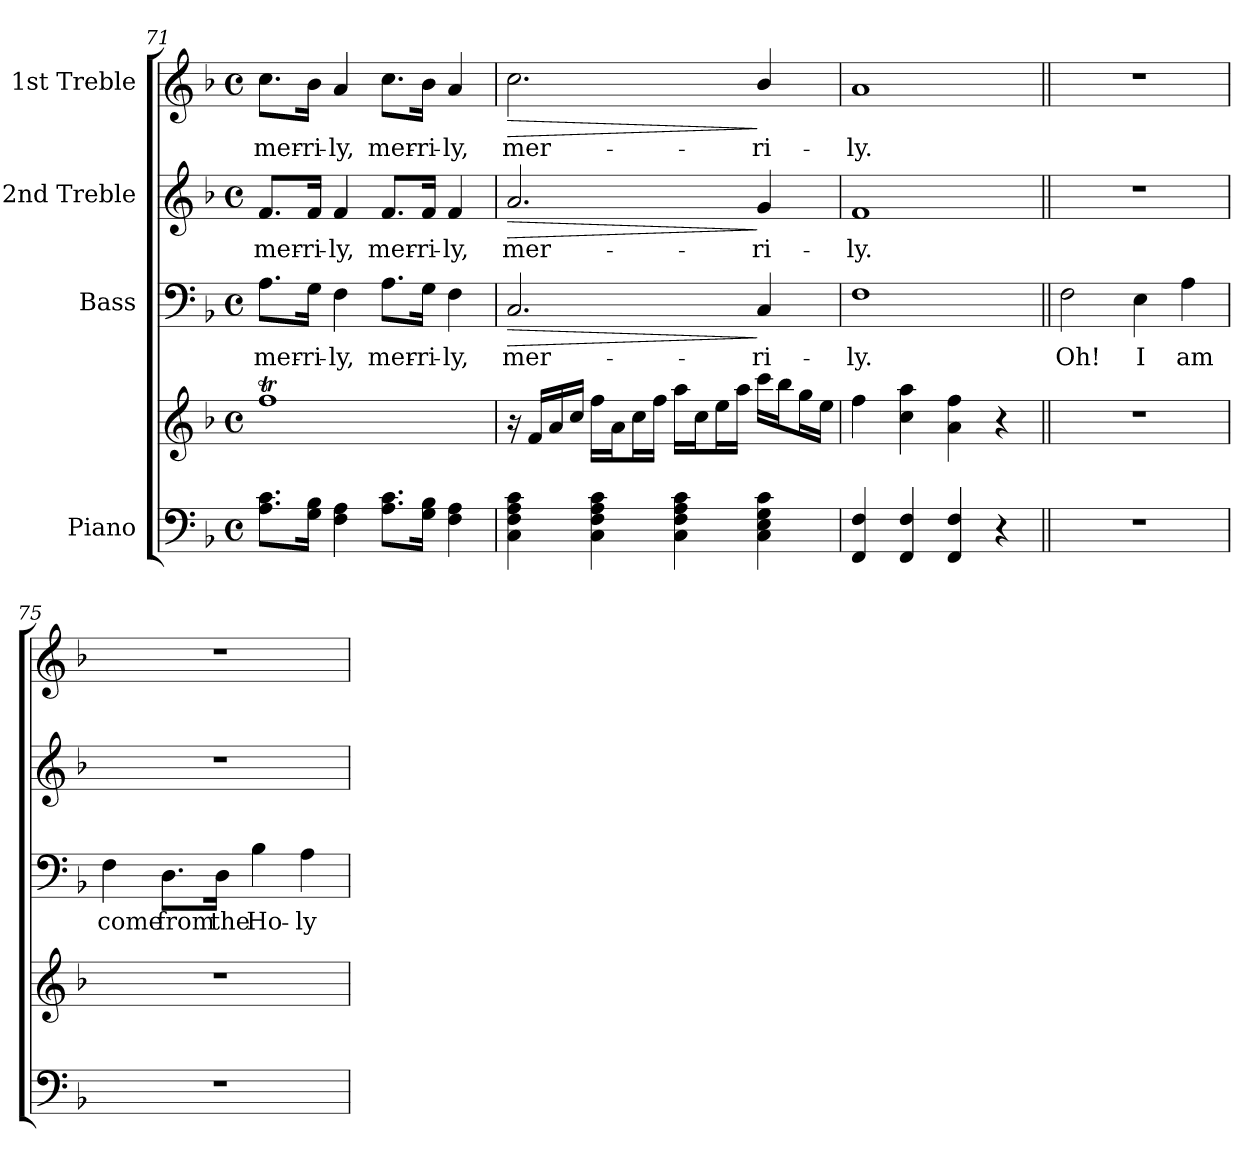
**kern	**kern	**kern	**text	**dynam	**kern	**text	**dynam	**kern	**text	**dynam
*part4	*part4	*part3	*part3	*part3	*part2	*part2	*part2	*part1	*part1	*part1
*staff5	*staff4	*staff3	*staff3	*staff3	*staff2	*staff2	*staff2	*staff1	*staff1	*staff1
*I"Piano	*	*I"Bass	*	*	*I"2nd Treble	*	*	*I"1st Treble	*	*
*clefF4	*clefG2	*clefF4	*	*	*clefG2	*	*	*clefG2	*	*
*k[b-]	*k[b-]	*k[b-]	*	*	*k[b-]	*	*	*k[b-]	*	*
*F:	*F:	*F:	*	*	*F:	*	*	*F:	*	*
*M4/4	*M4/4	*M4/4	*	*	*M4/4	*	*	*M4/4	*	*
*met(c)	*met(c)	*met(c)	*	*	*met(c)	*	*	*met(c)	*	*
=71	=71	=71	=71	=71	=71	=71	=71	=71	=71	=71
!	!	!	!LO:LY:b:color=#000000	!	!	!	!	!	!	!
!	!	!	!	!	!	!LO:LY:b:color=#000000	!	!	!	!
!	!	!	!	!	!	!	!	!	!LO:LY:b:color=#000000	!
8.Ai\ 8.ci\L	1ffTi	8.Ai\L	mer-	.	8.fi/L	mer-	.	8.cci\L	mer-	.
!	!	!	!LO:LY:b:color=#000000	!	!	!	!	!	!	!
!	!	!	!	!	!	!LO:LY:b:color=#000000	!	!	!	!
!	!	!	!	!	!	!	!	!	!LO:LY:b:color=#000000	!
16Gi\ 16B-i\Jk	.	16Gi\Jk	-ri-	.	16fi/Jk	-ri-	.	16b-i\Jk	-ri-	.
!	!	!	!LO:LY:b:color=#000000	!	!	!	!	!	!	!
!	!	!	!	!	!	!LO:LY:b:color=#000000	!	!	!	!
!	!	!	!	!	!	!	!	!	!LO:LY:b:color=#000000	!
4Fi\ 4Ai	.	4Fi\	-ly,	.	4fi/	-ly,	.	4ai/	-ly,	.
!	!	!	!LO:LY:b:color=#000000	!	!	!	!	!	!	!
!	!	!	!	!	!	!LO:LY:b:color=#000000	!	!	!	!
!	!	!	!	!	!	!	!	!	!LO:LY:b:color=#000000	!
8.Ai\ 8.ci\L	.	8.Ai\L	mer-	.	8.fi/L	mer-	.	8.cci\L	mer-	.
!	!	!	!LO:LY:b:color=#000000	!	!	!	!	!	!	!
!	!	!	!	!	!	!LO:LY:b:color=#000000	!	!	!	!
!	!	!	!	!	!	!	!	!	!LO:LY:b:color=#000000	!
16Gi\ 16B-i\Jk	.	16Gi\Jk	-ri-	.	16fi/Jk	-ri-	.	16b-i\Jk	-ri-	.
!	!	!	!LO:LY:b:color=#000000	!	!	!	!	!	!	!
!	!	!	!	!	!	!LO:LY:b:color=#000000	!	!	!	!
!	!	!	!	!	!	!	!	!	!LO:LY:b:color=#000000	!
4Fi\ 4Ai	.	4Fi\	-ly,	.	4fi/	-ly,	.	4ai/	-ly,	.
=72	=72	=72	=72	=72	=72	=72	=72	=72	=72	=72
!	!	!	!LO:LY:b:color=#000000	!LO:HP:b	!	!	!	!	!	!
!	!	!	!	!	!	!LO:LY:b:color=#000000	!LO:HP:b	!	!	!
!	!	!	!	!	!	!	!	!	!LO:LY:b:color=#000000	!LO:HP:b
4Ci\ 4Fi 4Ai 4ci	16r	2.Ci/	mer-	>	2.ai/	mer-	>	2.cci\	mer-	>
.	16fi/LL	.	.	.	.	.	.	.	.	.
.	16ai/	.	.	.	.	.	.	.	.	.
.	16cci/JJ	.	.	.	.	.	.	.	.	.
4Ci\ 4Fi 4Ai 4ci	16ffi\LL	.	.	.	.	.	.	.	.	.
.	16ai\J	.	.	.	.	.	.	.	.	.
.	16cci\L	.	.	.	.	.	.	.	.	.
.	16ffi\JJ	.	.	.	.	.	.	.	.	.
4Ci\ 4Fi 4Ai 4ci	16aai\LL	.	.	.	.	.	.	.	.	.
.	16cci\J	.	.	.	.	.	.	.	.	.
.	16eei\L	.	.	.	.	.	.	.	.	.
.	16aai\JJ	.	.	.	.	.	.	.	.	.
!	!	!	!LO:LY:b:color=#000000	!	!	!	!	!	!	!
!	!	!	!	!	!	!LO:LY:b:color=#000000	!	!	!	!
!	!	!	!	!	!	!	!	!	!LO:LY:b:color=#000000	!
4Ci\ 4Ei 4Gi 4ci	16ccci\LL	4Ci/	-ri-	]	4gi/	-ri-	]	4b-i/	-ri-	]
.	16bb-i\J	.	.	.	.	.	.	.	.	.
.	16ggi\L	.	.	.	.	.	.	.	.	.
.	16eei\JJ	.	.	.	.	.	.	.	.	.
=73	=73	=73	=73	=73	=73	=73	=73	=73	=73	=73
!	!	!	!LO:LY:b:color=#000000	!	!	!	!	!	!	!
!	!	!	!	!	!	!LO:LY:b:color=#000000	!	!	!	!
!	!	!	!	!	!	!	!	!	!LO:LY:b:color=#000000	!
4FFi/ 4Fi	4ffi\	1Fi	-ly.	.	1fi	-ly.	.	1ai	-ly.	.
4FFi/ 4Fi	4cci\ 4aai	.	.	.	.	.	.	.	.	.
4FFi/ 4Fi	4ai\ 4ffi	.	.	.	.	.	.	.	.	.
4r	4r	.	.	.	.	.	.	.	.	.
!!LO:PB:g=z
=74||	=74||	=74||	=74||	=74||	=74||	=74||	=74||	=74||	=74||	=74||
!	!	!	!LO:LY:b:color=#000000	!	!	!	!	!	!	!
1r	1r	2Fi\	Oh!	.	1r	.	.	1r	.	.
!	!	!	!LO:LY:b:color=#000000	!	!	!	!	!	!	!
.	.	4Ei\	I	.	.	.	.	.	.	.
!	!	!	!LO:LY:b:color=#000000	!	!	!	!	!	!	!
.	.	4Ai\	am	.	.	.	.	.	.	.
=75	=75	=75	=75	=75	=75	=75	=75	=75	=75	=75
!	!	!	!LO:LY:b:color=#000000	!	!	!	!	!	!	!
1r	1r	4Fi\	come	.	1r	.	.	1r	.	.
!	!	!	!LO:LY:b:color=#000000	!	!	!	!	!	!	!
.	.	8.Di\L	from	.	.	.	.	.	.	.
!	!	!	!LO:LY:b:color=#000000	!	!	!	!	!	!	!
.	.	16Di\Jk	the	.	.	.	.	.	.	.
!	!	!	!LO:LY:b:color=#000000	!	!	!	!	!	!	!
.	.	4B-i\	Ho-	.	.	.	.	.	.	.
!	!	!	!LO:LY:b:color=#000000	!	!	!	!	!	!	!
.	.	4Ai\	-ly	.	.	.	.	.	.	.
=	=	=	=	=	=	=	=	=	=	=
*-	*-	*-	*-	*-	*-	*-	*-	*-	*-	*-
